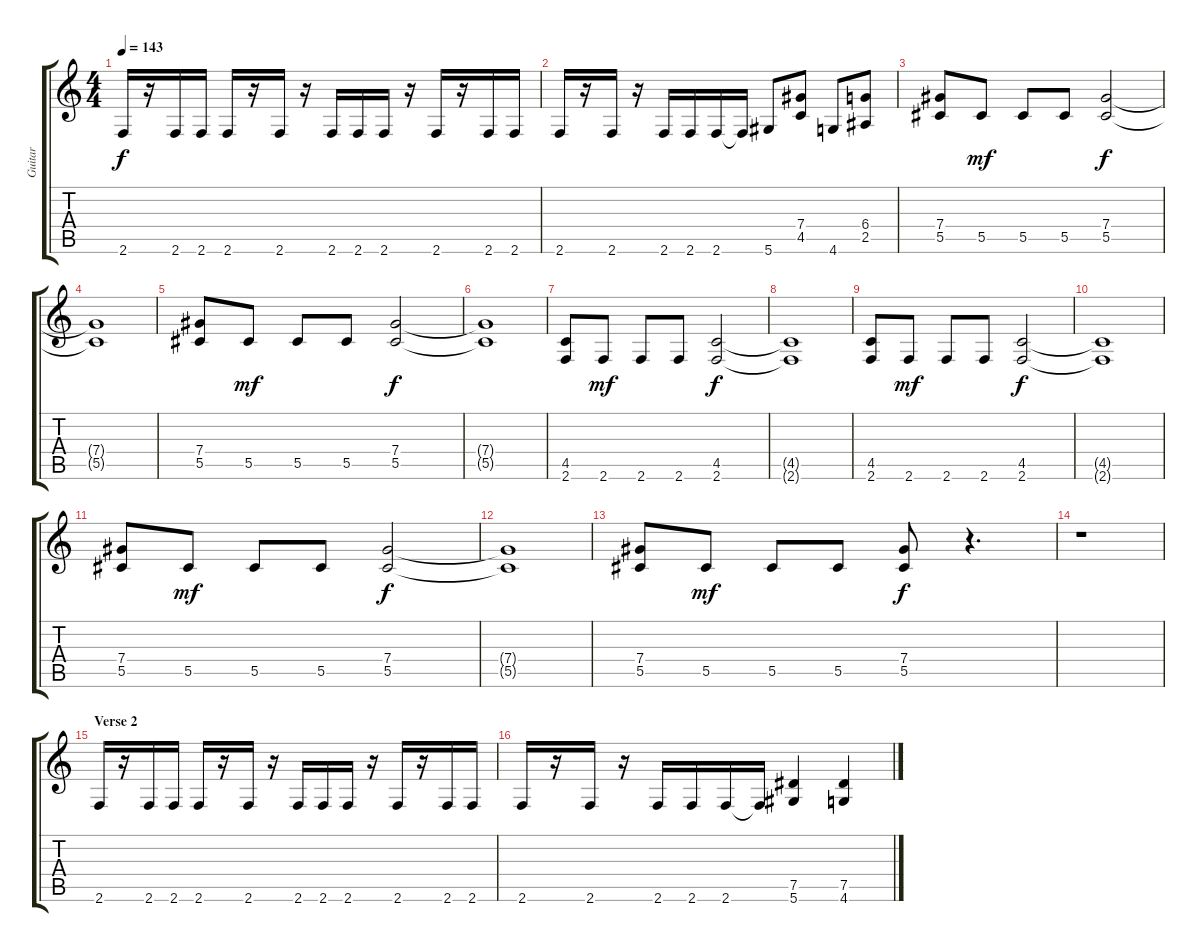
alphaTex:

\track ("Guitar" "Guitar") {instrument distortionguitar}
\staff {score tabs}
\tuning (Eb4 Bb3 Gb3 Db3 Ab2 Eb2) {hide}
\ts (4 4)
\tempo 143
\clef g2
\ks c
2.6.16{dy f} r.16 2.6.16 2.6.16 2.6.16 r.16 2.6.16 r.16 2.6.16 2.6.16 2.6.16 r.16 2.6.16 r.16 2.6.16 2.6.16 |
2.6.16 r.16 2.6.16 r.16 2.6.16 2.6.16 2.6.16 2.6{t}.16 5.6.8 (7.4 4.5).8 4.6.8 (6.4 2.5).8 |
(7.4 5.5).8{volume 13} 5.5.8{dy mf} 5.5.8 5.5.8 (7.4 5.5).2{dy f} |
(7.4{t} 5.5{t}).1 |
(7.4 5.5).8 5.5.8{dy mf} 5.5.8 5.5.8 (7.4 5.5).2{dy f} |
(7.4{t} 5.5{t}).1 |
(4.5 2.6).8 2.6.8{dy mf} 2.6.8 2.6.8 (4.5 2.6).2{dy f} |
(4.5{t} 2.6{t}).1 |
(4.5 2.6).8 2.6.8{dy mf} 2.6.8 2.6.8 (4.5 2.6).2{dy f} |
(4.5{t} 2.6{t}).1 |
(7.4 5.5).8 5.5.8{dy mf} 5.5.8 5.5.8 (7.4 5.5).2{dy f} |
(7.4{t} 5.5{t}).1 |
(7.4 5.5).8 5.5.8{dy mf} 5.5.8 5.5.8 (7.4 5.5).8{dy f} r.4{d} |
r.1 |
\section ("" "Verse 2")
2.6.16 r.16 2.6.16 2.6.16 2.6.16 r.16 2.6.16 r.16 2.6.16 2.6.16 2.6.16 r.16 2.6.16 r.16 2.6.16 2.6.16 |
2.6.16 r.16 2.6.16 r.16 2.6.16 2.6.16 2.6.16 2.6{t}.16 (7.5 5.6).4 (7.5 4.6).4
